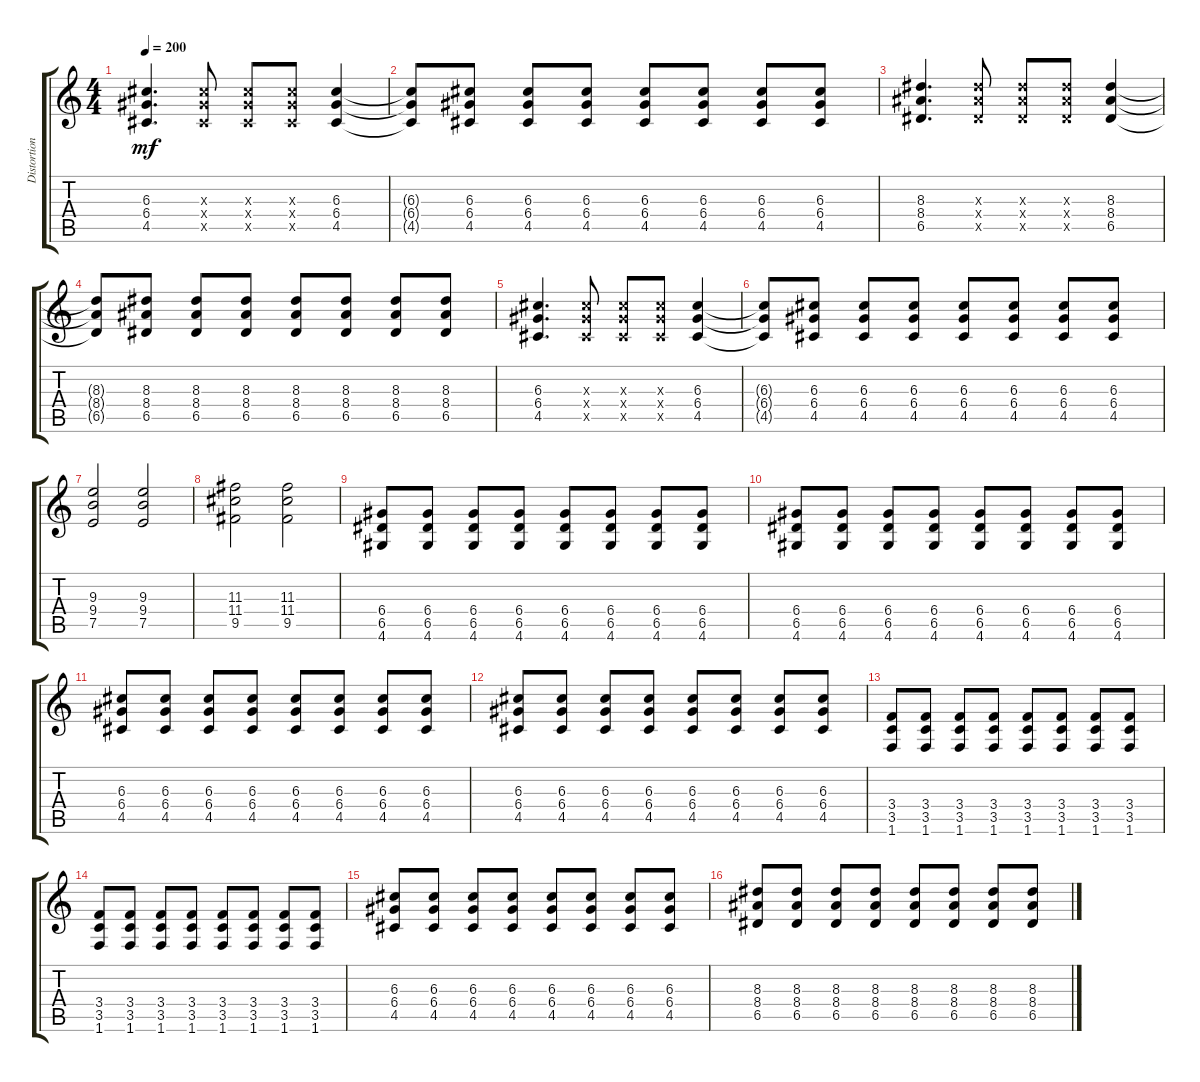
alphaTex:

\track ("Distortion Guitar" "Distortion") {instrument distortionguitar}
\staff {score tabs}
\tuning (E4 B3 G3 D3 A2 E2) {hide}
\ts (4 4)
\tempo 200
\clef g2
\ks c
(6.3 6.4 4.5).4{d dy mf} (6.3{x} 6.4{x} 4.5{x}).8 (6.3{x} 6.4{x} 4.5{x}).8 (6.3{x} 6.4{x} 4.5{x}).8 (6.3 6.4 4.5).4 |
(6.3{t} 6.4{t} 4.5{t}).8 (6.3 6.4 4.5).8 (6.3 6.4 4.5).8 (6.3 6.4 4.5).8 (6.3 6.4 4.5).8 (6.3 6.4 4.5).8 (6.3 6.4 4.5).8 (6.3 6.4 4.5).8 |
(8.3 8.4 6.5).4{d} (8.3{x} 8.4{x} 6.5{x}).8 (8.3{x} 8.4{x} 6.5{x}).8 (8.3{x} 8.4{x} 6.5{x}).8 (8.3 8.4 6.5).4 |
(8.3{t} 8.4{t} 6.5{t}).8 (8.3 8.4 6.5).8 (8.3 8.4 6.5).8 (8.3 8.4 6.5).8 (8.3 8.4 6.5).8 (8.3 8.4 6.5).8 (8.3 8.4 6.5).8 (8.3 8.4 6.5).8 |
(6.3 6.4 4.5).4{d} (6.3{x} 6.4{x} 4.5{x}).8 (6.3{x} 6.4{x} 4.5{x}).8 (6.3{x} 6.4{x} 4.5{x}).8 (6.3 6.4 4.5).4 |
(6.3{t} 6.4{t} 4.5{t}).8 (6.3 6.4 4.5).8 (6.3 6.4 4.5).8 (6.3 6.4 4.5).8 (6.3 6.4 4.5).8 (6.3 6.4 4.5).8 (6.3 6.4 4.5).8 (6.3 6.4 4.5).8 |
(9.3 9.4 7.5).2 (9.3 9.4 7.5).2 |
(11.3 11.4 9.5).2 (11.3 11.4 9.5).2 |
(6.4 6.5 4.6).8 (6.4 6.5 4.6).8 (6.4 6.5 4.6).8 (6.4 6.5 4.6).8 (6.4 6.5 4.6).8 (6.4 6.5 4.6).8 (6.4 6.5 4.6).8 (6.4 6.5 4.6).8 |
(6.4 6.5 4.6).8 (6.4 6.5 4.6).8 (6.4 6.5 4.6).8 (6.4 6.5 4.6).8 (6.4 6.5 4.6).8 (6.4 6.5 4.6).8 (6.4 6.5 4.6).8 (6.4 6.5 4.6).8 |
(6.3 6.4 4.5).8 (6.3 6.4 4.5).8 (6.3 6.4 4.5).8 (6.3 6.4 4.5).8 (6.3 6.4 4.5).8 (6.3 6.4 4.5).8 (6.3 6.4 4.5).8 (6.3 6.4 4.5).8 |
(6.3 6.4 4.5).8 (6.3 6.4 4.5).8 (6.3 6.4 4.5).8 (6.3 6.4 4.5).8 (6.3 6.4 4.5).8 (6.3 6.4 4.5).8 (6.3 6.4 4.5).8 (6.3 6.4 4.5).8 |
(3.4 3.5 1.6).8 (3.4 3.5 1.6).8 (3.4 3.5 1.6).8 (3.4 3.5 1.6).8 (3.4 3.5 1.6).8 (3.4 3.5 1.6).8 (3.4 3.5 1.6).8 (3.4 3.5 1.6).8 |
(3.4 3.5 1.6).8 (3.4 3.5 1.6).8 (3.4 3.5 1.6).8 (3.4 3.5 1.6).8 (3.4 3.5 1.6).8 (3.4 3.5 1.6).8 (3.4 3.5 1.6).8 (3.4 3.5 1.6).8 |
(6.3 6.4 4.5).8 (6.3 6.4 4.5).8 (6.3 6.4 4.5).8 (6.3 6.4 4.5).8 (6.3 6.4 4.5).8 (6.3 6.4 4.5).8 (6.3 6.4 4.5).8 (6.3 6.4 4.5).8 |
(8.3 8.4 6.5).8 (8.3 8.4 6.5).8 (8.3 8.4 6.5).8 (8.3 8.4 6.5).8 (8.3 8.4 6.5).8 (8.3 8.4 6.5).8 (8.3 8.4 6.5).8 (8.3 8.4 6.5).8
